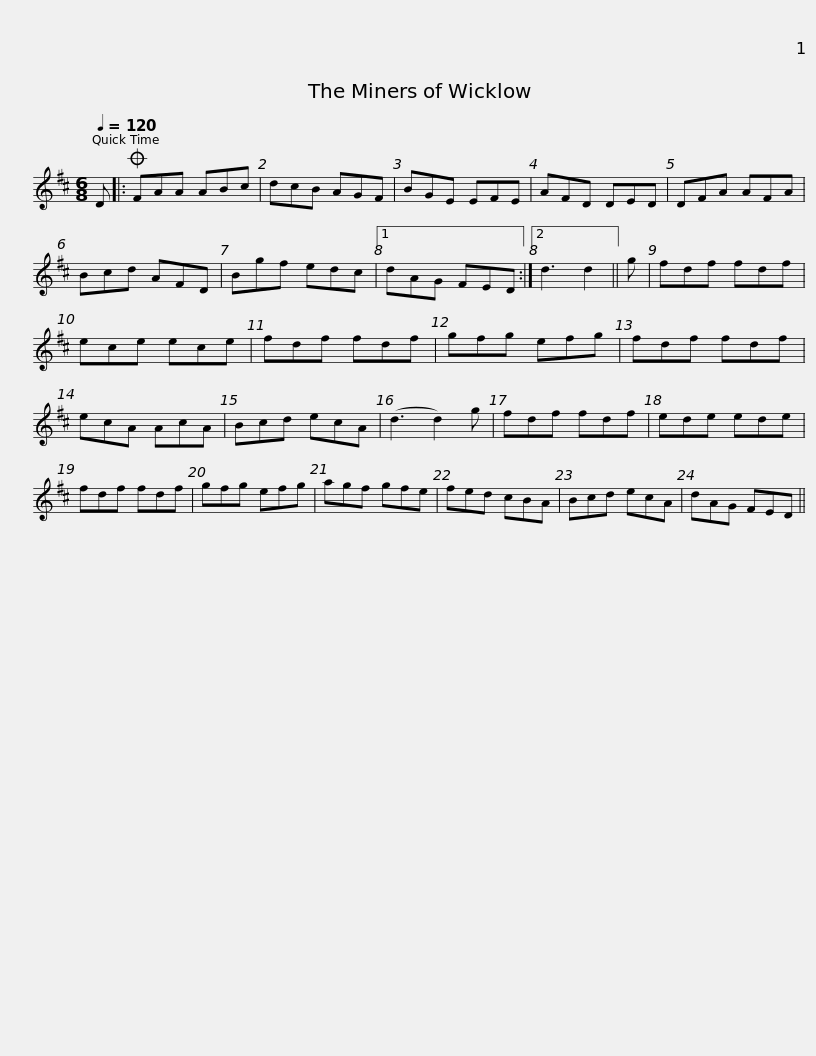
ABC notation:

X:1
L:1/8
Q:1/4=120
M:6/8
I:linebreak $
K:D
V:1 treble
V:1
 D |:O FAA ABc | dcB AGF | BGE EFE | AFD DED | %5
 DFA AFA | Bcd AFD | Bgf edc |1$ dAG FED :|2 d3 d2 || %10
 g | fdf fdf | ece ece | fdf fdf | gfg efg | %15
 fdf fdf |$ ecA AcA | Bcd ecA | (d3 d2) g | fdf fdf | %20
 ede ede | fdf fdf | gfg efg | agf gfe |$ fed cBA | %25
 Bcd ecA | dAG FED || %27
